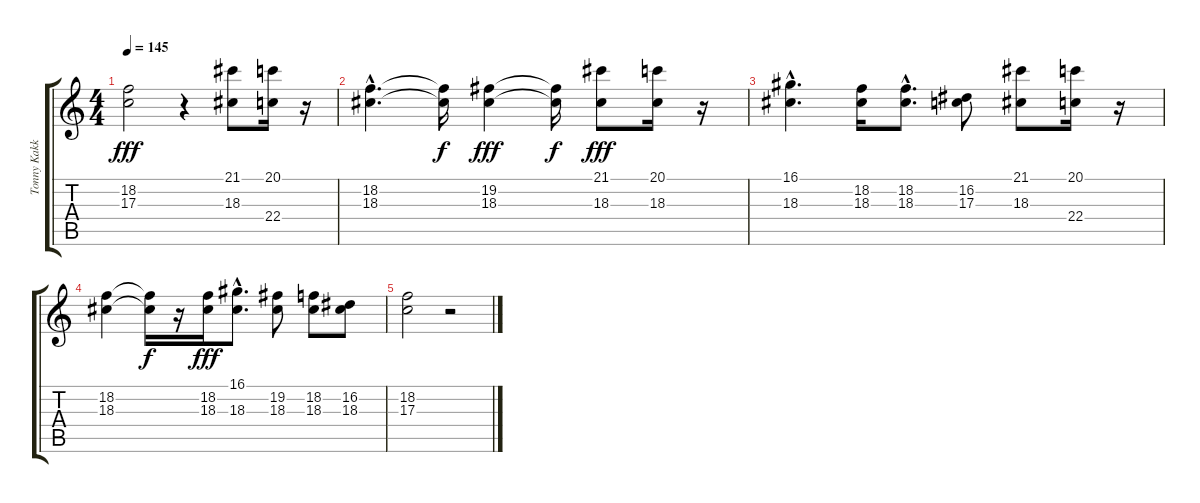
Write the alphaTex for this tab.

\track ("Tonny Kakko" "Tonny Kakk") {instrument clarinet}
\staff {score tabs}
\tuning (E4 B3 G3 D3 A2 E2) {hide}
\ts (4 4)
\tempo 145
\clef g2
\ks c
(18.2 17.3).2{dy fff} r.4 (21.1 18.3).8 (20.1 22.4).16 r.16 |
(18.2{hac} 18.3{hac}).4{d} (18.2{t} 18.3{t}).16{dy f} (19.2 18.3).4{dy fff} (19.2{t} 18.3{t}).16{dy f} (21.1 18.3).8{dy fff} (20.1 18.3).16 r.16 |
(16.1{hac} 18.3{hac}).4{d volume 0} (18.2 18.3).16 (18.2{hac} 18.3{hac}).8{d} (16.2 17.3).8 (21.1 18.3).8 (20.1 22.4).16 r.16 |
(18.2 18.3).4 (18.2{t} 18.3{t}).16{dy f} r.16 (18.2 18.3).16{dy fff} (16.1{hac} 18.3{hac}).8{d} (19.2 18.3).8 (18.2 18.3).8 (16.2 18.3).8 |
(18.2 17.3).2 r.2
